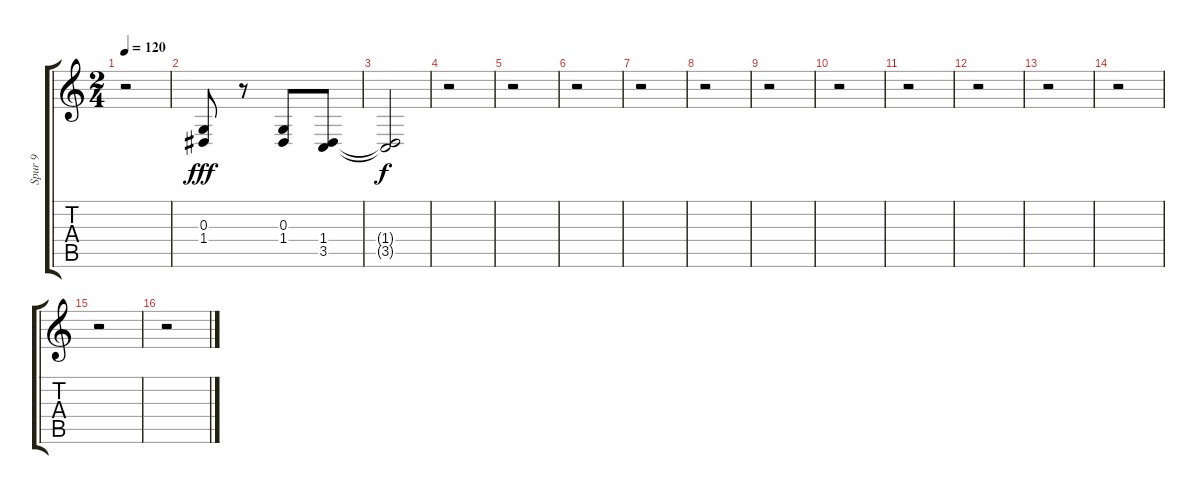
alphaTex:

\track ("Spur 9" "Spur 9") {instrument altosax}
\staff {score tabs}
\tuning (E4 B3 G3 D3 A2 E2) {hide}
\ts (2 4)
\tempo 120
\clef g2
\ks c
r.2{dy fff} |
(0.3 1.4).8{instrument altosax} r.8 (0.3 1.4).8 (1.4 3.5).8 |
(1.4{t} 3.5{t}).2{dy f} |
r.2 |
r.2 |
r.2 |
r.2 |
r.2 |
r.2 |
r.2 |
r.2 |
r.2 |
r.2 |
r.2 |
r.2 |
r.2
